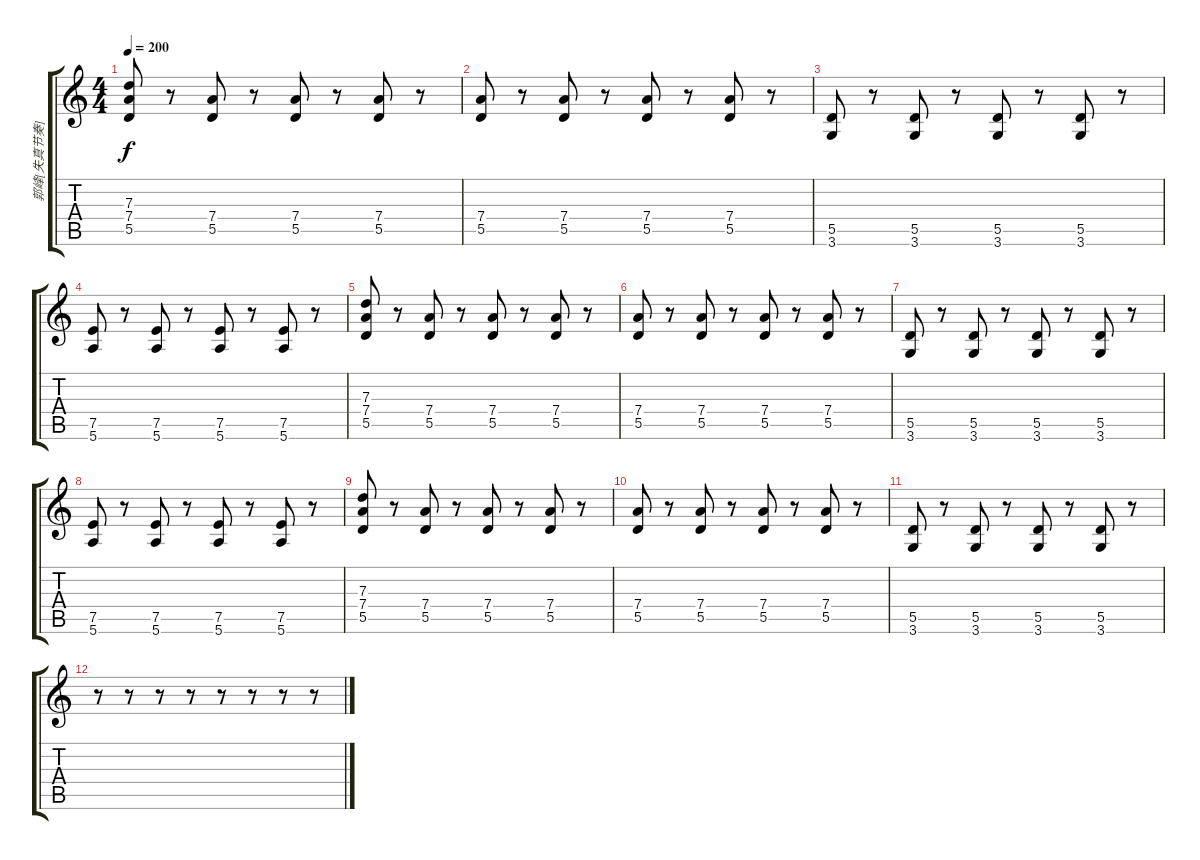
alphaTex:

\track ("郭峰[失真节奏]" "郭峰[失真节奏]") {instrument distortionguitar}
\staff {score tabs}
\tuning (E4 B3 G3 D3 A2 E2) {hide}
\ts (4 4)
\tempo 200
\clef g2
\ks c
(7.3 7.4 5.5).8{dy f} r.8 (7.4 5.5).8 r.8 (7.4 5.5).8 r.8 (7.4 5.5).8 r.8 |
(7.4 5.5).8 r.8 (7.4 5.5).8 r.8 (7.4 5.5).8 r.8 (7.4 5.5).8 r.8 |
(5.5 3.6).8 r.8 (5.5 3.6).8 r.8 (5.5 3.6).8 r.8 (5.5 3.6).8 r.8 |
(7.5 5.6).8 r.8 (7.5 5.6).8 r.8 (7.5 5.6).8 r.8 (7.5 5.6).8 r.8 |
(7.3 7.4 5.5).8 r.8 (7.4 5.5).8 r.8 (7.4 5.5).8 r.8 (7.4 5.5).8 r.8 |
(7.4 5.5).8 r.8 (7.4 5.5).8 r.8 (7.4 5.5).8 r.8 (7.4 5.5).8 r.8 |
(5.5 3.6).8 r.8 (5.5 3.6).8 r.8 (5.5 3.6).8 r.8 (5.5 3.6).8 r.8 |
(7.5 5.6).8 r.8 (7.5 5.6).8 r.8 (7.5 5.6).8 r.8 (7.5 5.6).8 r.8 |
(7.3 7.4 5.5).8 r.8 (7.4 5.5).8 r.8 (7.4 5.5).8 r.8 (7.4 5.5).8 r.8 |
(7.4 5.5).8 r.8 (7.4 5.5).8 r.8 (7.4 5.5).8 r.8 (7.4 5.5).8 r.8 |
(5.5 3.6).8 r.8 (5.5 3.6).8 r.8 (5.5 3.6).8 r.8 (5.5 3.6).8 r.8 |
r.8 r.8 r.8 r.8 r.8 r.8 r.8 r.8
